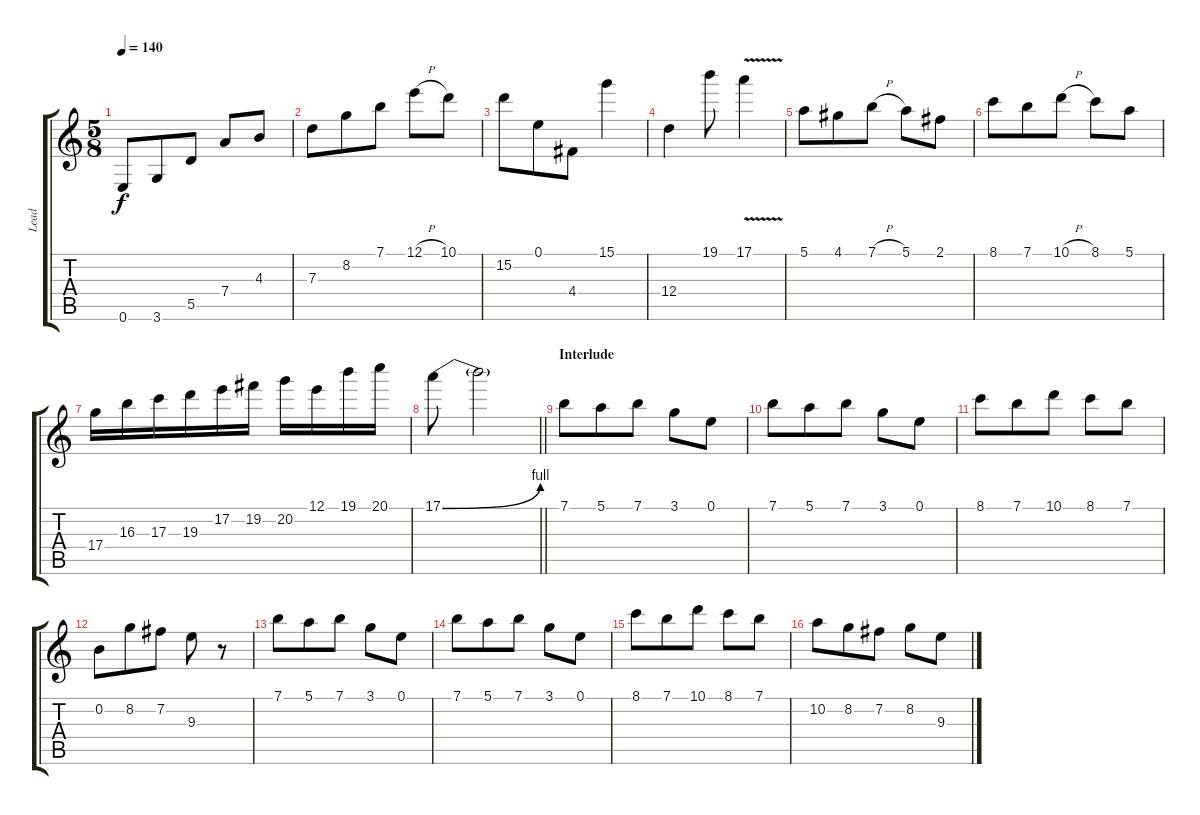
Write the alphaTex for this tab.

\track ("Lead" "Lead") {instrument overdrivenguitar}
\staff {score tabs}
\tuning (E4 B3 G3 D3 A2 E2) {hide}
\ts (5 8)
\tempo 140
\clef g2
\ks c
0.6.8{dy f} 3.6.8 5.5.8 7.4.8 4.3.8 |
7.3.8 8.2.8 7.1.8 12.1{h}.8 10.1.8 |
15.2.8 0.1.8 4.4.8 15.1.4 |
12.4.4 19.1.8 17.1{v}.4 |
5.1.8 4.1.8 7.1{h}.8 5.1.8 2.1.8 |
8.1.8 7.1.8 10.1{h}.8 8.1.8 5.1.8 |
17.4.16 16.3.16 17.3.16 19.3.16 17.2.16 19.2.16 20.2.16 12.1.16 19.1.16 20.1.16 |
\barLineRight lightlight
17.1{be (bend 0 0 60 4)}.8 17.1{t}.2 |
\section ("" "Interlude")
7.1.8 5.1.8 7.1.8 3.1.8 0.1.8 |
7.1.8 5.1.8 7.1.8 3.1.8 0.1.8 |
8.1.8 7.1.8 10.1.8 8.1.8 7.1.8 |
0.2.8 8.2.8 7.2.8 9.3.8 r.8 |
7.1.8 5.1.8 7.1.8 3.1.8 0.1.8 |
7.1.8 5.1.8 7.1.8 3.1.8 0.1.8 |
8.1.8 7.1.8 10.1.8 8.1.8 7.1.8 |
10.2.8 8.2.8 7.2.8 8.2.8 9.3.8
